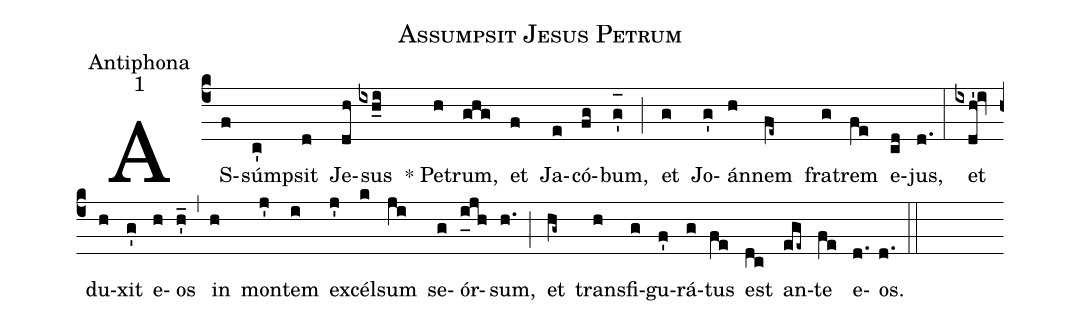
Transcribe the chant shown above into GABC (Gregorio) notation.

name:Assumpsit Jesus Petrum;
office-part:Antiphona;
mode:1;
%%
(c4) AS(f)súm(c')psit(d) Je(dh)sus(ixh_i) * Pe(h)trum,(ghg) et(f) Ja(e)có(fg)bum,(g'_[oh:h]) (;) et(g) Jo(g')án(h)nem(fe~) fra(g)trem(fe) e(cd)jus,(d.) (:) et(ixdh'!iv) du(h)xit(g') e(h)os(h'_) (,) in(h) mon(j')tem(i) ex(j')cél(k)sum(ji) se(g)ór(i_[uh:l]jh)sum,(h.) (;) et(hg~) trans(h)fi(g)gu(f')rá(g)tus(fe) est(dc) an(ege~)te(fe) e(d.)os.(d.) (::)

%<eu>E(h) u(h) o(g) u(f) a(gh) e.</eu>(g.) (::)
